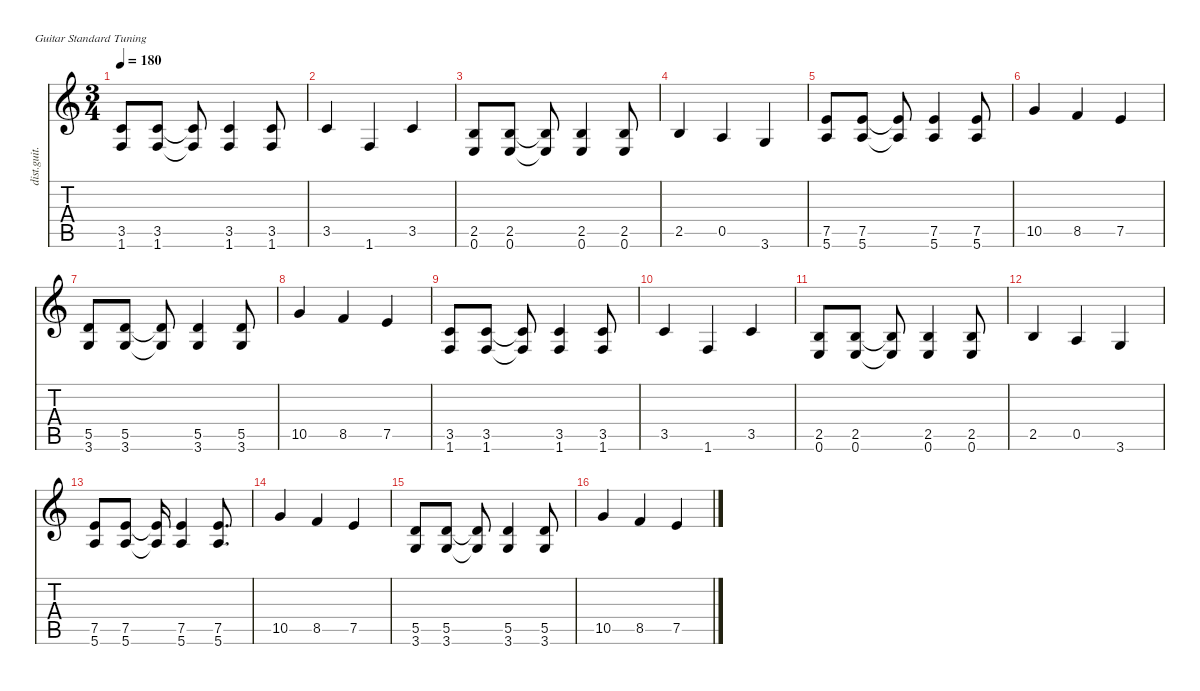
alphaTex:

\defaultSystemsLayout 4
\hideDynamics
\bracketExtendMode nobrackets
\track ("juan" "dist.guit.") {instrument distortionguitar}
\staff {score tabs}
\tuning (E4 B3 G3 D3 A2 E2)
\ts (3 4)
\tempo 180
\clef g2
\ks c
(3.5 1.6).8{dy f beam Up} (3.5 1.6).8{beam Up} (3.5{t} 1.6{t}).8{beam Up} (3.5 1.6).4{beam Up} (3.5 1.6).8{beam Up} |
3.5.4{beam Up} 1.6.4{beam Up} 3.5.4{beam Up} |
(2.5 0.6).8{beam Up} (2.5 0.6).8{beam Up} (2.5{t} 0.6{t}).8{beam Up} (2.5 0.6).4{beam Up} (2.5 0.6).8{beam Up} |
2.5.4{beam Up} 0.5.4{beam Up} 3.6.4{beam Up} |
(7.5 5.6).8{beam Up} (7.5 5.6).8{beam Up} (7.5{t} 5.6{t}).8{beam Up} (7.5 5.6).4{beam Up} (7.5 5.6).8{beam Up} |
10.5.4{beam Up} 8.5.4{beam Up} 7.5.4{beam Up} |
(5.5 3.6).8{beam Up} (5.5 3.6).8{beam Up} (5.5{t} 3.6{t}).8{beam Up} (5.5 3.6).4{beam Up} (5.5 3.6).8{beam Up} |
10.5.4{beam Up} 8.5.4{beam Up} 7.5.4{beam Up} |
(3.5 1.6).8{beam Up} (3.5 1.6).8{beam Up} (3.5{t} 1.6{t}).8{beam Up} (3.5 1.6).4{beam Up} (3.5 1.6).8{beam Up} |
3.5.4{beam Up} 1.6.4{beam Up} 3.5.4{beam Up} |
(2.5 0.6).8{beam Up} (2.5 0.6).8{beam Up} (2.5{t} 0.6{t}).8{beam Up} (2.5 0.6).4{beam Up} (2.5 0.6).8{beam Up} |
2.5.4{beam Up} 0.5.4{beam Up} 3.6.4{beam Up} |
(7.5 5.6).8{beam Up} (7.5 5.6).8{beam Up} (7.5{t} 5.6{t}).16{beam Up} (7.5 5.6).4{beam Up} (7.5 5.6).8{d beam Up} |
10.5.4{beam Up} 8.5.4{beam Up} 7.5.4{beam Up} |
(5.5 3.6).8{beam Up} (5.5 3.6).8{beam Up} (5.5{t} 3.6{t}).8{beam Up} (5.5 3.6).4{beam Up} (5.5 3.6).8{beam Up} |
10.5.4{beam Up} 8.5.4{beam Up} 7.5.4{beam Up}
